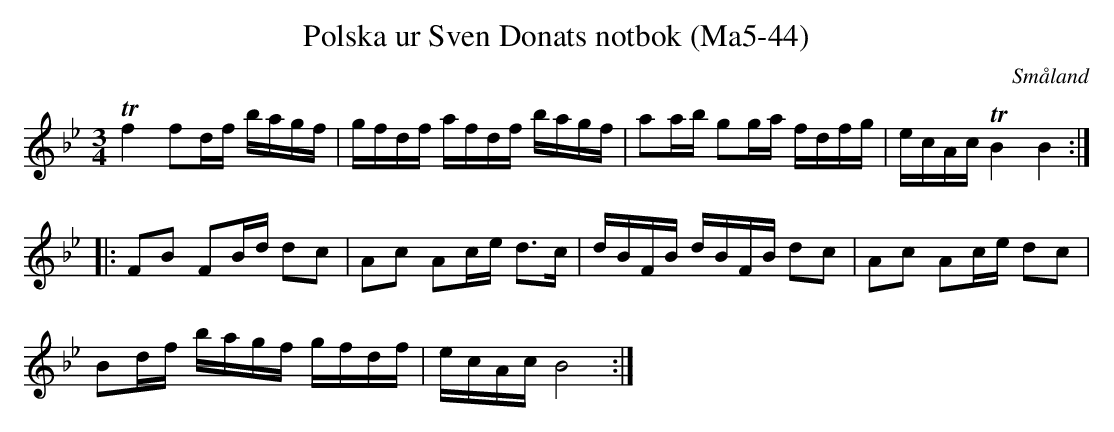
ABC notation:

X:1
T:Polska ur Sven Donats notbok (Ma5-44)
O:Småland
M:3/4
L:1/8
K:Bb
Tf2 fd/f/ b/a/g/f/|g/f/d/f/ a/f/d/f/ b/a/g/f/|aa/b/ gg/a/ f/d/f/g/|e/c/A/c/ TB2 B2:|
|:FB FB/d/ dc|Ac Ac/e/ d>c|d/B/F/B/ d/B/F/B/ dc|Ac Ac/e/ dc|
Bd/f/ b/a/g/f/ g/f/d/f/|e/c/A/c/ B4:|
